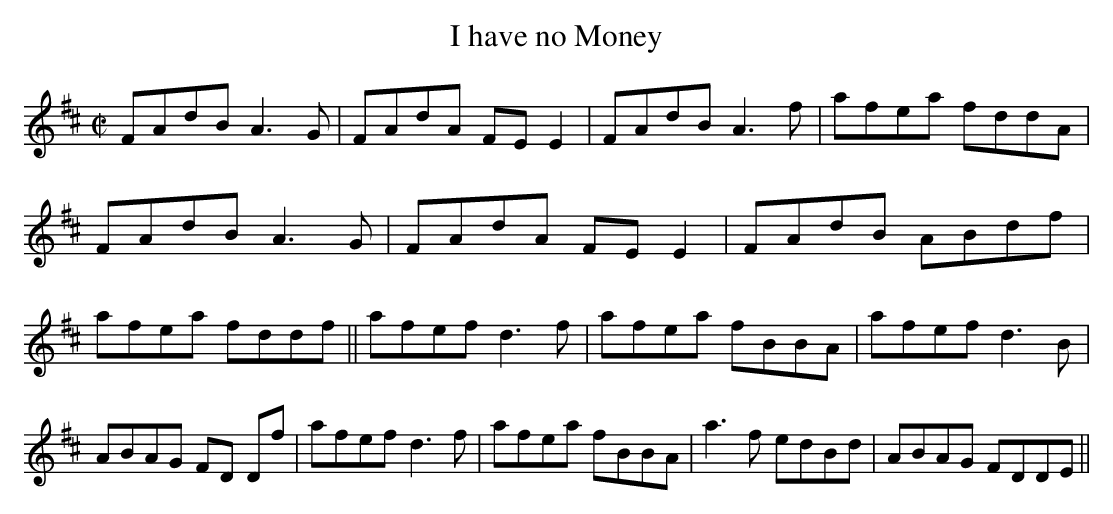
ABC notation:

X:1
T:I have no Money
M:C|
K:D
FAdB A3G|FAdA FEE2|FAdB A3f|afea fddA|\
FAdB A3G|FAdA FEE2|FAdB ABdf|afea fddf||\
afef d3f|afea fBBA|afef d3B|ABAG FD Df|\
afef d3f|afea fBBA|a3f edBd|ABAG FDDE||
